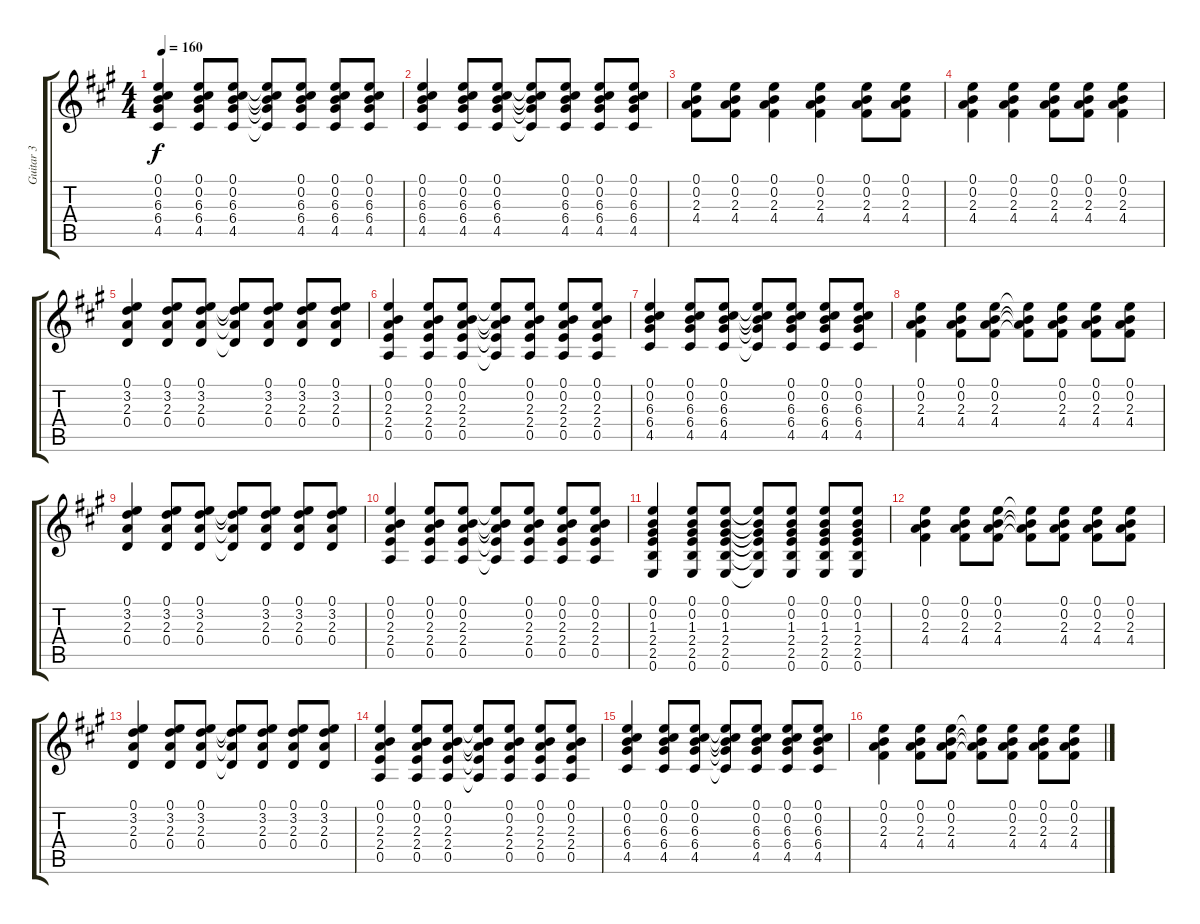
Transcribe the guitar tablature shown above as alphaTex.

\track ("Guitar 3" "Guitar 3") {instrument distortionguitar}
\staff {score tabs}
\tuning (E4 B3 G3 D3 A2 E2) {hide}
\ts (4 4)
\tempo 160
\clef g2
\ks a
(0.1 0.2 6.3 6.4 4.5).4{dy f} (0.1 0.2 6.3 6.4 4.5).8 (0.1 0.2 6.3 6.4 4.5).8 (0.1{t} 0.2{t} 6.3{t} 6.4{t} 4.5{t}).8 (0.1 0.2 6.3 6.4 4.5).8 (0.1 0.2 6.3 6.4 4.5).8 (0.1 0.2 6.3 6.4 4.5).8 |
(0.1 0.2 6.3 6.4 4.5).4 (0.1 0.2 6.3 6.4 4.5).8 (0.1 0.2 6.3 6.4 4.5).8 (0.1{t} 0.2{t} 6.3{t} 6.4{t} 4.5{t}).8 (0.1 0.2 6.3 6.4 4.5).8 (0.1 0.2 6.3 6.4 4.5).8 (0.1 0.2 6.3 6.4 4.5).8 |
(0.1 0.2 2.3 4.4).8 (0.1 0.2 2.3 4.4).8 (0.1 0.2 2.3 4.4).4 (0.1 0.2 2.3 4.4).4 (0.1 0.2 2.3 4.4).8 (0.1 0.2 2.3 4.4).8 |
(0.1 0.2 2.3 4.4).4 (0.1 0.2 2.3 4.4).4 (0.1 0.2 2.3 4.4).8 (0.1 0.2 2.3 4.4).8 (0.1 0.2 2.3 4.4).4 |
(0.1 3.2 2.3 0.4).4 (0.1 3.2 2.3 0.4).8 (0.1 3.2 2.3 0.4).8 (0.1{t} 3.2{t} 2.3{t} 0.4{t}).8 (0.1 3.2 2.3 0.4).8 (0.1 3.2 2.3 0.4).8 (0.1 3.2 2.3 0.4).8 |
(0.1 0.2 2.3 2.4 0.5).4 (0.1 0.2 2.3 2.4 0.5).8 (0.1 0.2 2.3 2.4 0.5).8 (0.1{t} 0.2{t} 2.3{t} 2.4{t} 0.5{t}).8 (0.1 0.2 2.3 2.4 0.5).8 (0.1 0.2 2.3 2.4 0.5).8 (0.1 0.2 2.3 2.4 0.5).8 |
(0.1 0.2 6.3 6.4 4.5).4 (0.1 0.2 6.3 6.4 4.5).8 (0.1 0.2 6.3 6.4 4.5).8 (0.1{t} 0.2{t} 6.3{t} 6.4{t} 4.5{t}).8 (0.1 0.2 6.3 6.4 4.5).8 (0.1 0.2 6.3 6.4 4.5).8 (0.1 0.2 6.3 6.4 4.5).8 |
(0.1 0.2 2.3 4.4).4 (0.1 0.2 2.3 4.4).8 (0.1 0.2 2.3 4.4).8 (0.1{t} 0.2{t} 2.3{t} 4.4{t}).8 (0.1 0.2 2.3 4.4).8 (0.1 0.2 2.3 4.4).8 (0.1 0.2 2.3 4.4).8 |
(0.1 3.2 2.3 0.4).4 (0.1 3.2 2.3 0.4).8 (0.1 3.2 2.3 0.4).8 (0.1{t} 3.2{t} 2.3{t} 0.4{t}).8 (0.1 3.2 2.3 0.4).8 (0.1 3.2 2.3 0.4).8 (0.1 3.2 2.3 0.4).8 |
(0.1 0.2 2.3 2.4 0.5).4 (0.1 0.2 2.3 2.4 0.5).8 (0.1 0.2 2.3 2.4 0.5).8 (0.1{t} 0.2{t} 2.3{t} 2.4{t} 0.5{t}).8 (0.1 0.2 2.3 2.4 0.5).8 (0.1 0.2 2.3 2.4 0.5).8 (0.1 0.2 2.3 2.4 0.5).8 |
(0.1 0.2 1.3 2.4 2.5 0.6).4 (0.1 0.2 1.3 2.4 2.5 0.6).8 (0.1 0.2 1.3 2.4 2.5 0.6).8 (0.1{t} 0.2{t} 1.3{t} 2.4{t} 2.5{t} 0.6{t}).8 (0.1 0.2 1.3 2.4 2.5 0.6).8 (0.1 0.2 1.3 2.4 2.5 0.6).8 (0.1 0.2 1.3 2.4 2.5 0.6).8 |
(0.1 0.2 2.3 4.4).4 (0.1 0.2 2.3 4.4).8 (0.1 0.2 2.3 4.4).8 (0.1{t} 0.2{t} 2.3{t} 4.4{t}).8 (0.1 0.2 2.3 4.4).8 (0.1 0.2 2.3 4.4).8 (0.1 0.2 2.3 4.4).8 |
(0.1 3.2 2.3 0.4).4 (0.1 3.2 2.3 0.4).8 (0.1 3.2 2.3 0.4).8 (0.1{t} 3.2{t} 2.3{t} 0.4{t}).8 (0.1 3.2 2.3 0.4).8 (0.1 3.2 2.3 0.4).8 (0.1 3.2 2.3 0.4).8 |
(0.1 0.2 2.3 2.4 0.5).4 (0.1 0.2 2.3 2.4 0.5).8 (0.1 0.2 2.3 2.4 0.5).8 (0.1{t} 0.2{t} 2.3{t} 2.4{t} 0.5{t}).8 (0.1 0.2 2.3 2.4 0.5).8 (0.1 0.2 2.3 2.4 0.5).8 (0.1 0.2 2.3 2.4 0.5).8 |
(0.1 0.2 6.3 6.4 4.5).4 (0.1 0.2 6.3 6.4 4.5).8 (0.1 0.2 6.3 6.4 4.5).8 (0.1{t} 0.2{t} 6.3{t} 6.4{t} 4.5{t}).8 (0.1 0.2 6.3 6.4 4.5).8 (0.1 0.2 6.3 6.4 4.5).8 (0.1 0.2 6.3 6.4 4.5).8 |
(0.1 0.2 2.3 4.4).4 (0.1 0.2 2.3 4.4).8 (0.1 0.2 2.3 4.4).8 (0.1{t} 0.2{t} 2.3{t} 4.4{t}).8 (0.1 0.2 2.3 4.4).8 (0.1 0.2 2.3 4.4).8 (0.1 0.2 2.3 4.4).8
